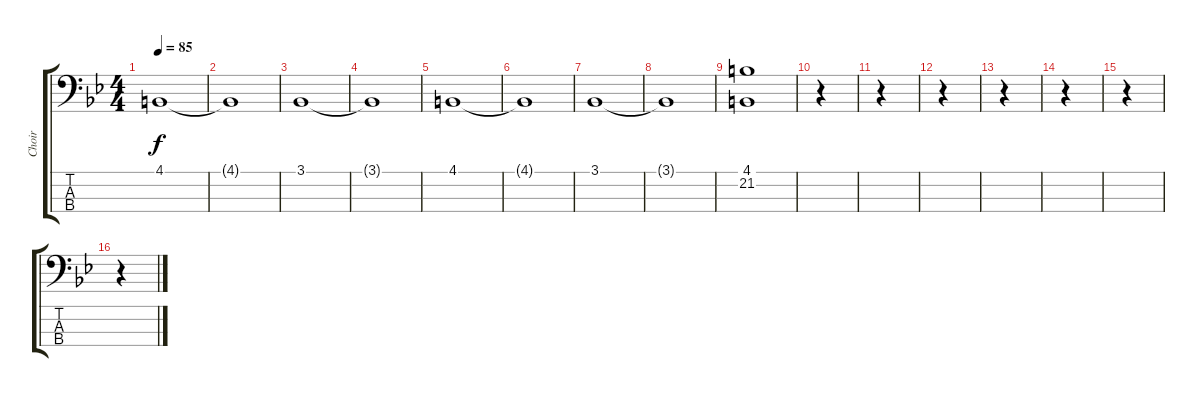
\track ("Choir" "Choir") {instrument choiraahs}
\staff {score tabs}
\tuning (G2 D2 A1 E1) {hide}
\ts (4 4)
\tempo 85
\clef f4
\ks gminor
4.1.1{dy f} |
4.1{t}.1 |
3.1.1 |
3.1{t}.1 |
4.1.1 |
4.1{t}.1 |
3.1.1 |
3.1{t}.1 |
(4.1 21.2).1 |
r.4 |
r.4 |
r.4 |
r.4 |
r.4 |
r.4 |
r.4
